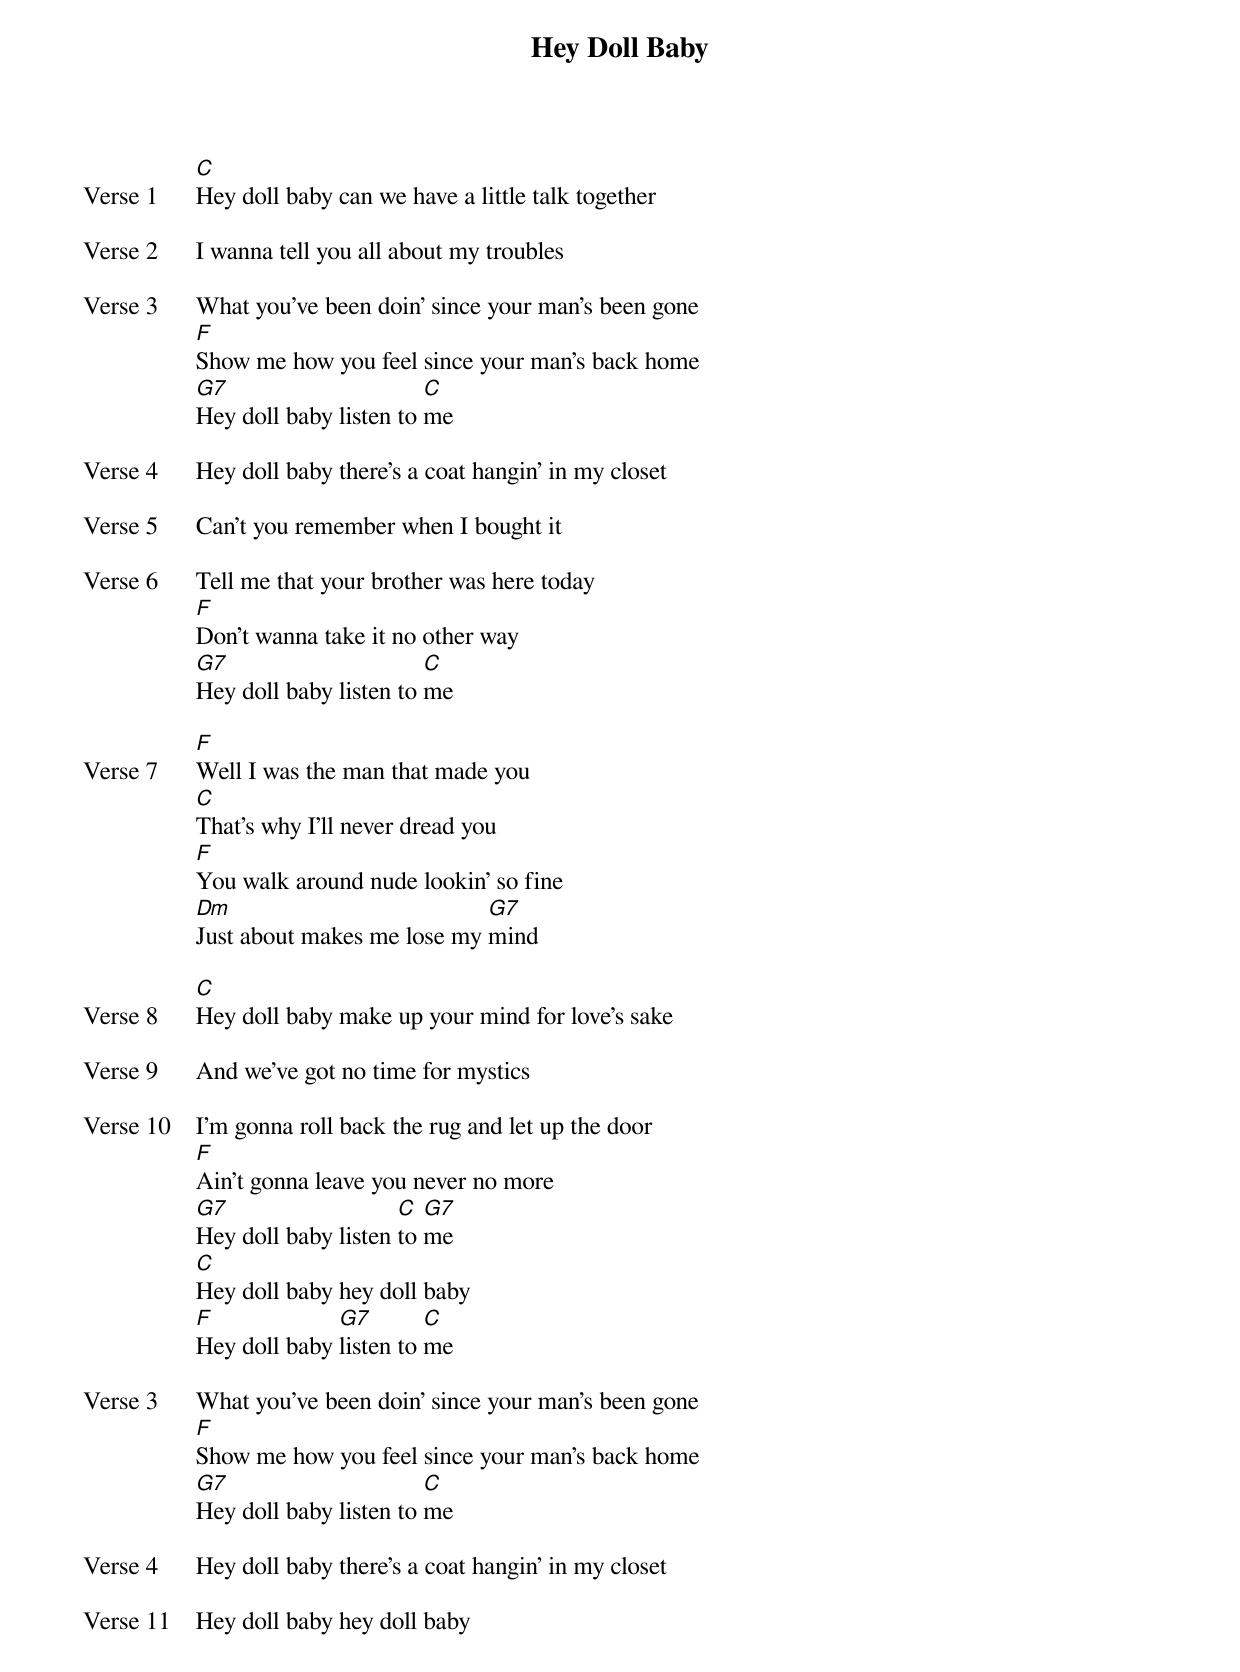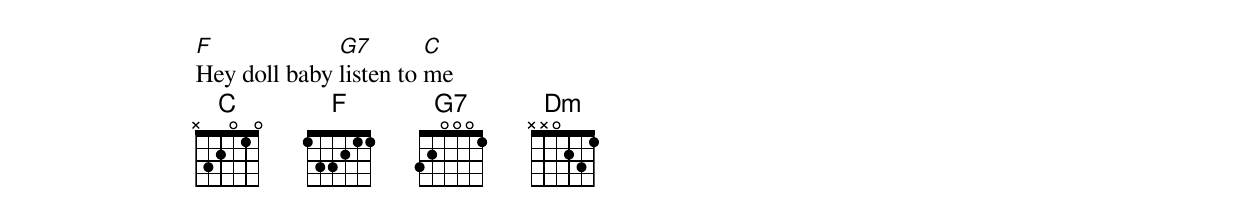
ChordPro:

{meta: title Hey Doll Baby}
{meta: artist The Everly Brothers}
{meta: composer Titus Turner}

{start_of_verse: Verse 1}
[C]Hey doll baby can we have a little talk together
{end_of_verse}

{start_of_verse: Verse 2}
I wanna tell you all about my troubles
{end_of_verse}

{start_of_verse: Verse 3}
What you've been doin' since your man's been gone
[F]Show me how you feel since your man's back home
[G7]Hey doll baby listen to [C]me
{end_of_verse}

{start_of_verse: Verse 4}
Hey doll baby there's a coat hangin' in my closet
{end_of_verse}

{start_of_verse: Verse 5}
Can't you remember when I bought it
{end_of_verse}

{start_of_verse: Verse 6}
Tell me that your brother was here today
[F]Don't wanna take it no other way
[G7]Hey doll baby listen to [C]me
{end_of_verse}

{start_of_verse: Verse 7}
[F]Well I was the man that made you
[C]That's why I'll never dread you
[F]You walk around nude lookin' so fine
[Dm]Just about makes me lose my [G7]mind
{end_of_verse}

{start_of_verse: Verse 8}
[C]Hey doll baby make up your mind for love's sake
{end_of_verse}

{start_of_verse: Verse 9}
And we've got no time for mystics
{end_of_verse}

{start_of_verse: Verse 10}
I'm gonna roll back the rug and let up the door
[F]Ain't gonna leave you never no more
[G7]Hey doll baby listen [C]to [G7]me
[C]Hey doll baby hey doll baby
[F]Hey doll baby [G7]listen to [C]me
{end_of_verse}

{start_of_verse: Verse 3}
What you've been doin' since your man's been gone
[F]Show me how you feel since your man's back home
[G7]Hey doll baby listen to [C]me
{end_of_verse}

{start_of_verse: Verse 4}
Hey doll baby there's a coat hangin' in my closet
{end_of_verse}

{start_of_verse: Verse 11}
Hey doll baby hey doll baby
[F]Hey doll baby [G7]listen to [C]me
{end_of_verse}
